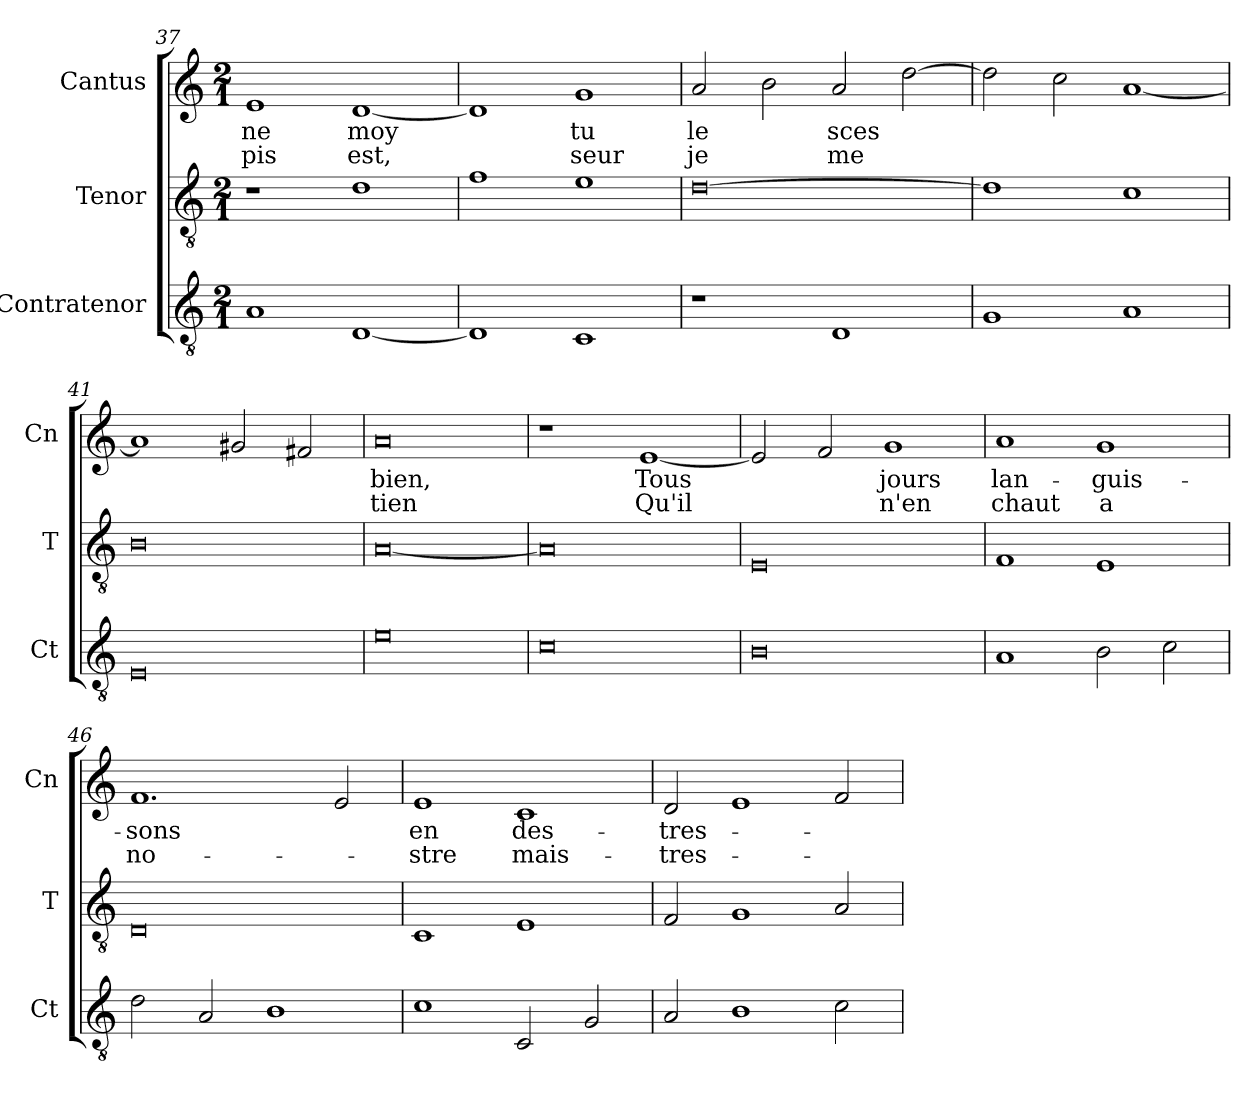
**kern	**kern	**kern	**text	**text
*part3	*part2	*part1	*part1	*part1
*staff3	*staff2	*staff1	*staff1	*staff1
*I"Contratenor	*I"Tenor	*I"Cantus	*	*
*I'Ct	*I'T	*I'Cn	*	*
*clefGv2	*clefGv2	*clefG2	*	*
*k[]	*k[]	*k[]	*	*
*M2/1	*M2/1	*M2/1	*	*
=37	=37	=37	=37	=37
1A	1r	1e	ne	pis
[1D	1d	[1d	moy	est,
=38	=38	=38	=38	=38
1D]	1f	1d]	.	.
1C	1e	1g	tu	seur
=39	=39	=39	=39	=39
1r	[0d	2a/	le	je
.	.	2b\	.	.
1D	.	2a/	sces	me
.	.	[2dd\	.	.
=40	=40	=40	=40	=40
1G	1d]	2dd\]	.	.
.	.	2cc\	.	.
1A	1c	[1a	.	.
=41	=41	=41	=41	=41
0E	0B	1a]	.	.
.	.	2g#X/	.	.
.	.	2f#X/	.	.
=42	=42	=42	=42	=42
0e	[0A	0a	bien,	tien
=43	=43	=43	=43	=43
0c	0A]	1r	.	.
.	.	[1e	Tous	Qu'il
=44	=44	=44	=44	=44
0B	0E	2e/]	.	.
.	.	2f/	.	.
.	.	1g	jours	n'en
=45	=45	=45	=45	=45
1A	1F	1a	lan-	chaut
2B\	1E	1g	-guis-	a
2c\	.	.	.	.
=46	=46	=46	=46	=46
2d\	0D	1.f	-sons	no-
2A/	.	.	.	.
1B	.	.	.	.
.	.	2e/	.	.
=47	=47	=47	=47	=47
1c	1C	1e	en	-stre
2C/	1E	1c	des-	mais-
2G/	.	.	.	.
=48	=48	=48	=48	=48
2A/	2F/	2d/	-tres-	-tres-
1B	1G	1e	.	.
2c\	2A/	2f/	.	.
=	=	=	=	=
*-	*-	*-	*-	*-
